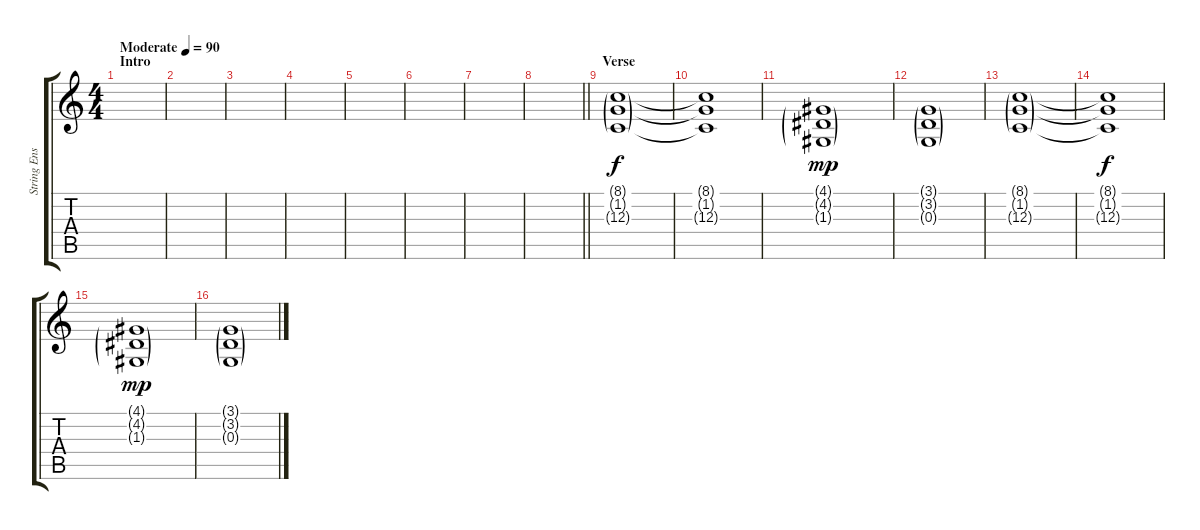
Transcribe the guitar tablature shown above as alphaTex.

\track ("String Ensemble" "String Ens") {instrument stringensemble1}
\staff {score tabs}
\tuning (E4 B3 G3 D3 A2 E2) {hide}
\ts (4 4)
\section ("" "Intro ")
\tempo (90 "Moderate")
\clef g2
\ks c
|
|
|
|
|
|
|
\barLineRight lightlight
|
\section ("" "Verse")
(8.1{g} 1.2{g} 12.3{g}).1 |
(8.1{t} 1.2{t} 12.3{t}).1{dy f} |
(4.1{g} 4.2{g} 1.3{g}).1{dy mp} |
(3.1{g} 3.2{g} 0.3{g}).1 |
(8.1{g} 1.2{g} 12.3{g}).1 |
(8.1{t} 1.2{t} 12.3{t}).1{dy f} |
(4.1{g} 4.2{g} 1.3{g}).1{dy mp} |
(3.1{g} 3.2{g} 0.3{g}).1
